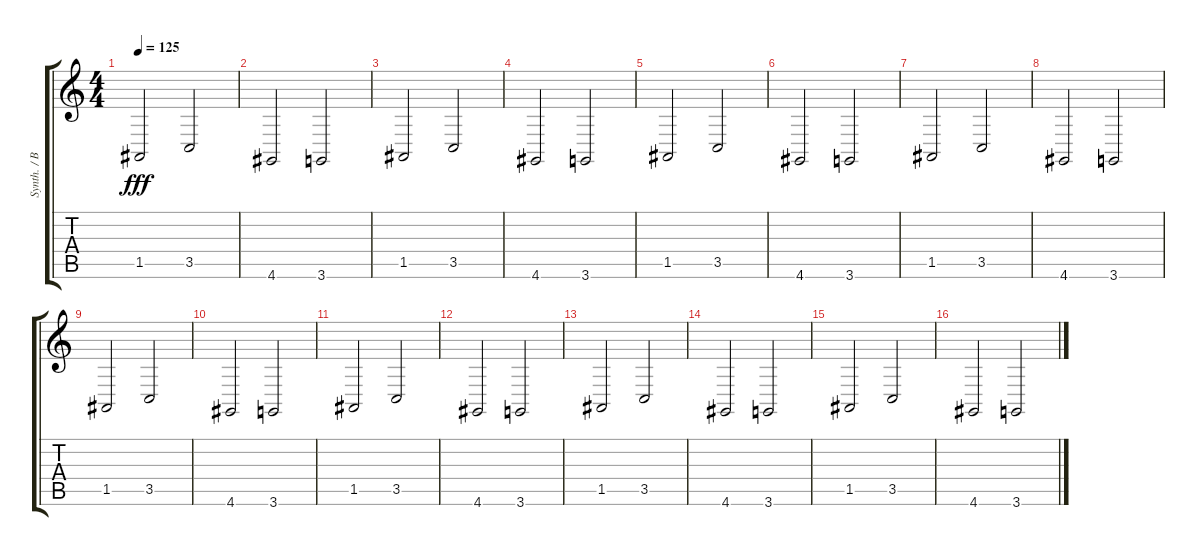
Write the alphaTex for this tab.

\track ("Synth. / Background Strings" "Synth. / B") {instrument synthstrings1}
\staff {score tabs}
\tuning (E4 B3 G3 D3 A2 E2) {hide}
\ts (4 4)
\tempo 125
\clef g2
\ks c
1.5.2{dy fff} 3.5.2 |
4.6.2 3.6.2 |
1.5.2 3.5.2 |
4.6.2 3.6.2 |
1.5.2 3.5.2 |
4.6.2 3.6.2 |
1.5.2 3.5.2 |
4.6.2 3.6.2 |
1.5.2 3.5.2 |
4.6.2 3.6.2 |
1.5.2 3.5.2 |
4.6.2 3.6.2 |
1.5.2 3.5.2 |
4.6.2 3.6.2 |
1.5.2 3.5.2 |
4.6.2 3.6.2
